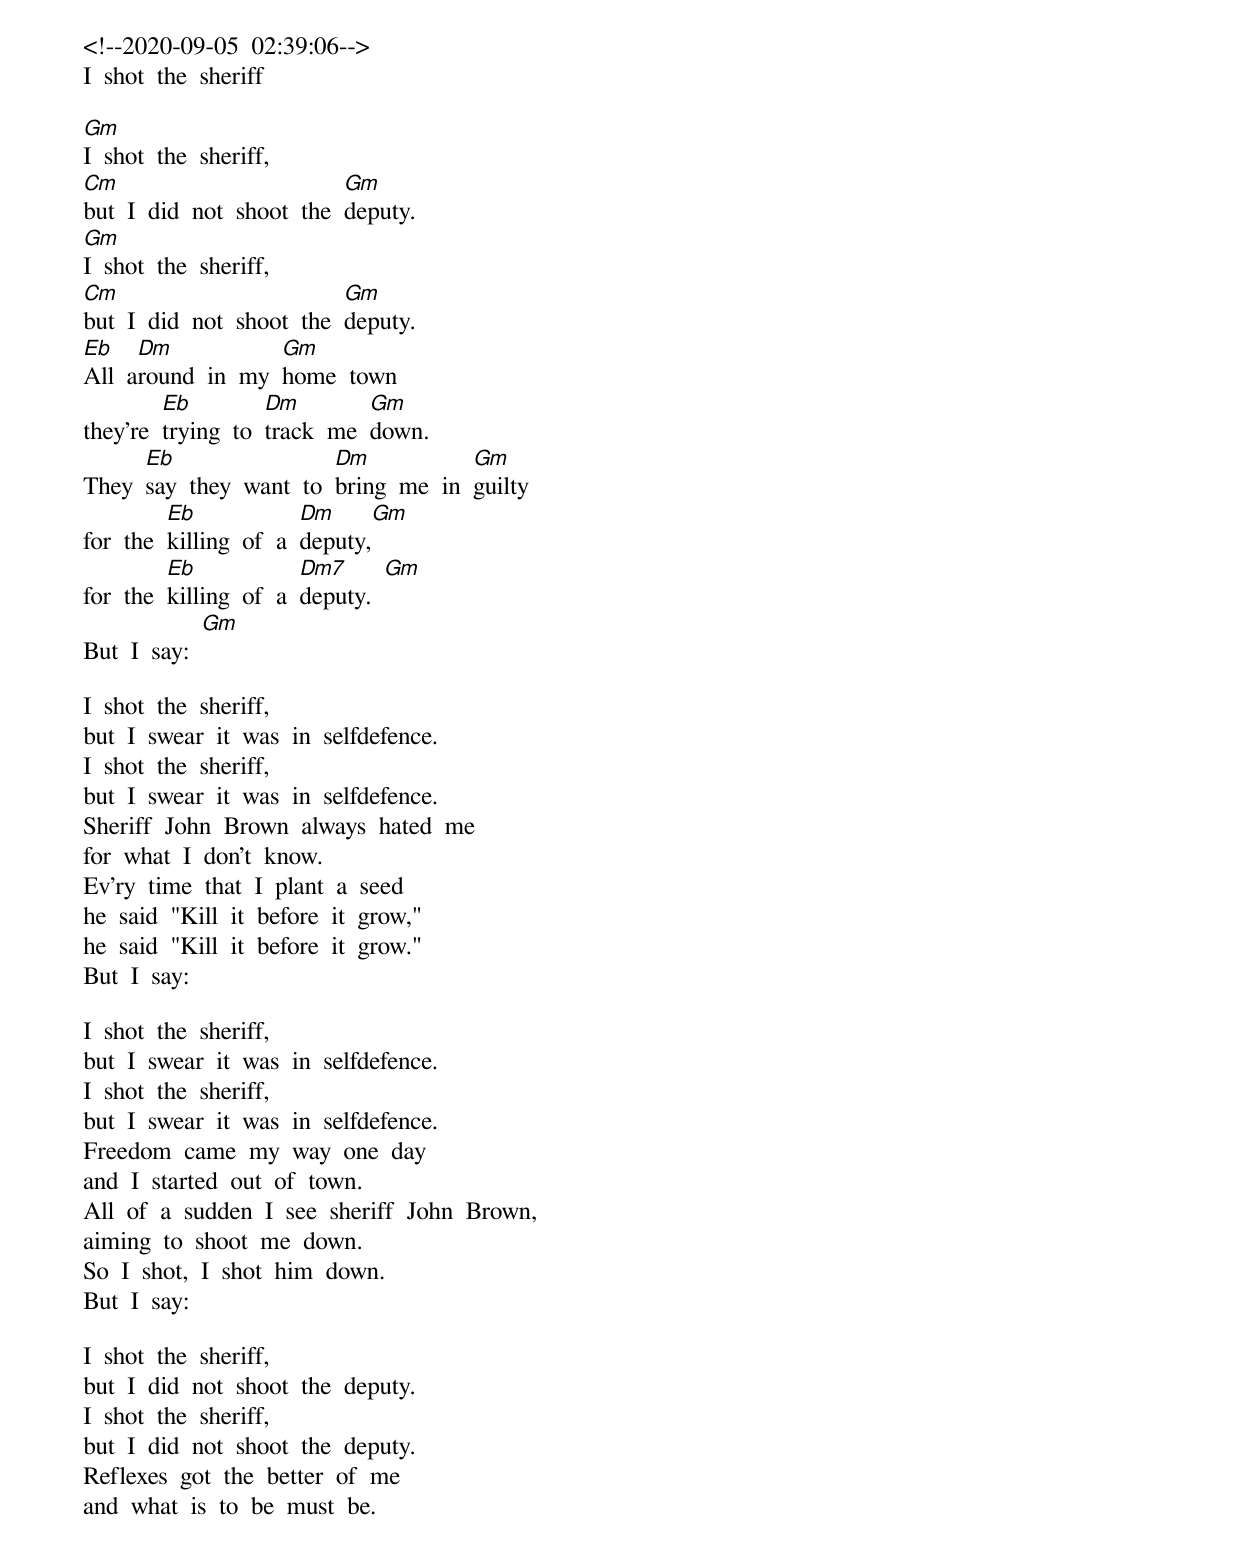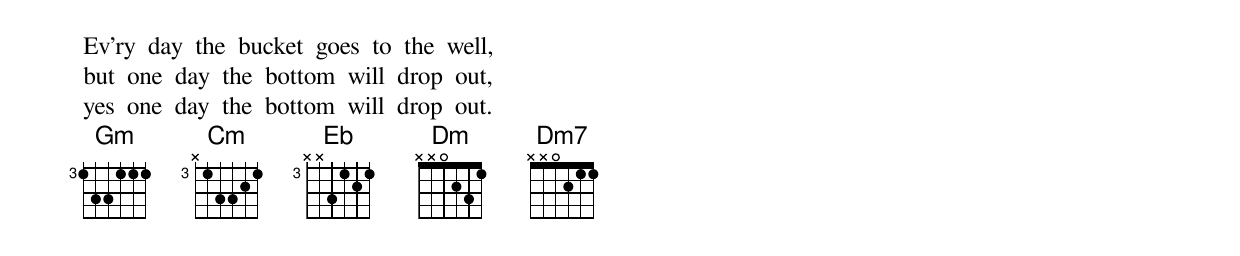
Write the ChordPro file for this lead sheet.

<!--2020-09-05 02:39:06-->
I shot the sheriff

[Gm]I shot the sheriff,
[Cm]but I did not shoot the [Gm]deputy.
[Gm]I shot the sheriff,
[Cm]but I did not shoot the [Gm]deputy.
[Eb]All a[Dm]round in my [Gm]home town
they're [Eb]trying to [Dm]track me [Gm]down.
They [Eb]say they want to [Dm]bring me in [Gm]guilty
for the [Eb]killing of a [Dm]deputy,[Gm]
for the [Eb]killing of a [Dm7]deputy. [Gm]
But I say: [Gm]

I shot the sheriff,
but I swear it was in selfdefence.
I shot the sheriff,
but I swear it was in selfdefence.
Sheriff John Brown always hated me
for what I don't know.
Ev'ry time that I plant a seed
he said "Kill it before it grow,"
he said "Kill it before it grow."
But I say:

I shot the sheriff,
but I swear it was in selfdefence.
I shot the sheriff,
but I swear it was in selfdefence.
Freedom came my way one day
and I started out of town.
All of a sudden I see sheriff John Brown,
aiming to shoot me down.
So I shot, I shot him down.
But I say:

I shot the sheriff,
but I did not shoot the deputy.
I shot the sheriff,
but I did not shoot the deputy.
Reflexes got the better of me
and what is to be must be.
Ev'ry day the bucket goes to the well,
but one day the bottom will drop out,
yes one day the bottom will drop out.
